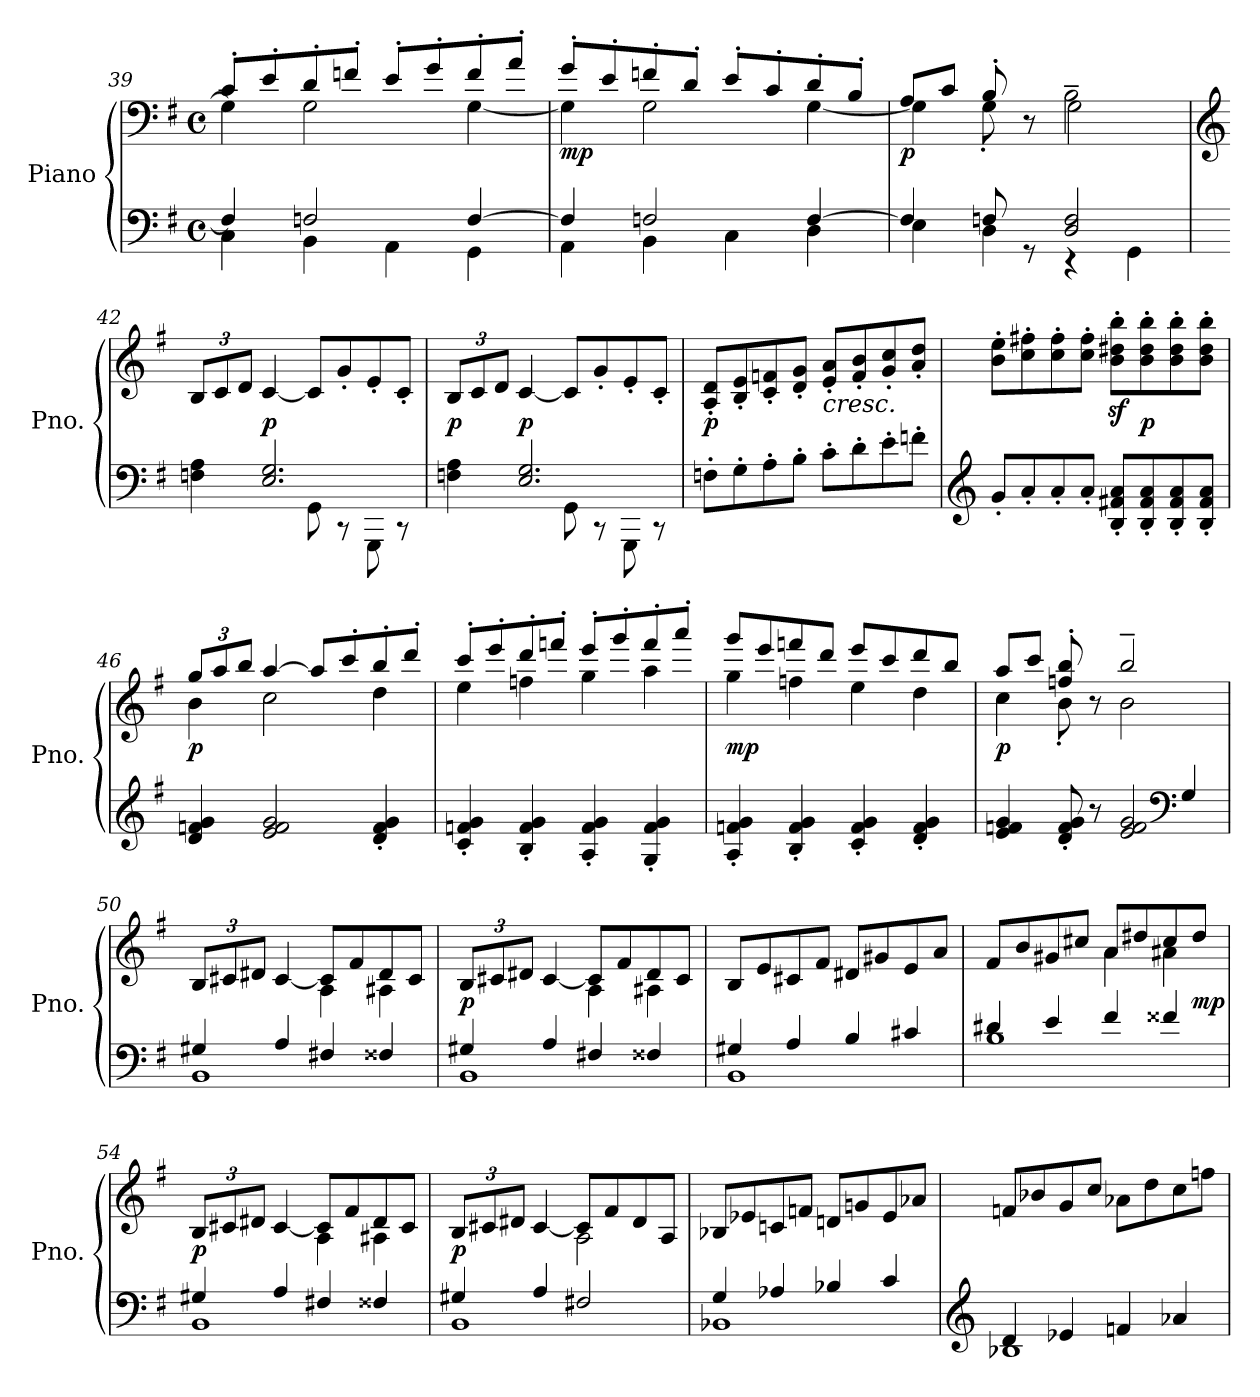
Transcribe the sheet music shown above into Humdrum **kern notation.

**kern	**kern	**dynam
*part2	*part1	*part1
*staff2	*staff1	*staff1
*I"Piano	*I"Piano	*
*I'Pno.	*I'Pno.	*
*clefF4	*clefF4	*
*k[f#]	*k[f#]	*
*M4/4	*M4/4	*
*met(c)	*met(c)	*
=39	=39	=39
*^	*^	*
4F/]	4C\	8c'/L	4G\]	.
.	.	8e'/	.	.
2Fn/	4BB\	8d'/	2G\	.
.	.	8fn'/J	.	.
.	4AA\	8e'/L	.	.
.	.	8g'/	.	.
[4F/	4GG\	8f'/	[4G\	.
.	.	8a'/J	.	.
!!LO:LB:g=z	!!
=40	=40	=40	=40	=40
!	!	!	!	!LO:DY:b
4F/]	4AA\	8g'/L	4G\]	mp
.	.	8e'/	.	.
2Fn/	4BB\	8fn'/	2G\	.
.	.	8d'/J	.	.
.	4C\	8e'/L	.	.
.	.	8c'/	.	.
[4F/	4D\	8d'/	[4G\	.
.	.	8B'/J	.	.
=41	=41	=41	=41	=41
!	!	!	!	!LO:DY:b
4Fn/]	4E\	8A/L	4G\]	p
.	.	8c/J	.	.
8F/	4D\	8B'/	8G'\	.
8rGG	.	8r	8rAyy	.
2D/ 2F/	4r	2B~\	2G\	.
.	4GG\	.	.	.
*	*	*v	*v	*
=42	=42	=42	=42
*	*	*clefG2	*
*	*	*Xbrackettup	*
4Fn\ 4A\	2ryy	12B/L	.
.	.	12c/	.
.	.	12d/J	.
!	!	!	!LO:DY:b
2.E/ 2.G/	.	[4c/	p
.	8GG\	8c/L]	.
.	8r	8g'/	.
.	8GGG\	8e'/	.
.	8r	8c'/J	.
=43	=43	=43	=43
!	!	!	!LO:DY:b
4Fn\ 4A\	2ryy	12B/L	p
.	.	12c/	.
.	.	12d/J	.
!	!	!	!LO:DY:b
2.E/ 2.G/	.	[4c/	p
.	8GG\	8c/L]	.
.	8r	8g'/	.
.	8GGG\	8e'/	.
.	8r	8c'/J	.
=44	=44	=44	=44
!	!	!	!LO:DY:b
*v	*v	*	*
8Fn'\L	8A/' 8d/'L	p
8G'\	8B/' 8e/'	.
8A'\	8c/' 8fn/'	.
8B'\J	8d/' 8g/'J	.
!	!LO:TX:b:i:t=cresc.	!
8c'\L	8e/' 8a/'L	.
8d'\	8f/' 8b/'	.
8e'\	8g/' 8cc/'	.
8fn'\J	8a/' 8dd/'J	.
!!LO:PB:g=z
=45	=45	=45
*clefG2	*	*
8g'/L	8b\' 8ee\'L	.
8a'/	8cc\' 8ff#X\'	.
8a'/	8cc\' 8ff#\'	.
8a'/J	8cc\' 8ff#\'J	.
*	*MM130	*
8B/' 8f#X/' 8a/'L	8b\z<' 8dd#X\z<' 8bb\z<'L	.
!	!	!LO:DY:b
8B/' 8f#/' 8a/'	8b\' 8dd#\' 8bb\'	p
*	*MM124	*
8B/' 8f#/' 8a/'	8b\' 8dd#\' 8bb\'	.
8B/' 8f#/' 8a/'J	8b\' 8dd#\' 8bb\'J	.
=46	=46	=46
*	*MM136	*
*	*^	*
!	!	!	!LO:DY:b
4d/ 4fn/ 4g/	12gg/L	4b\	p
.	12aa/	.	.
.	12bb/J	.	.
2e/ 2f/ 2g/	[4aa/	2cc\	.
.	8aa/L]	.	.
.	8ccc'/	.	.
4d/' 4f/' 4g/'	8bb'/	4dd\	.
.	8ddd'/J	.	.
=47	=47	=47	=47
4c/' 4fn/' 4g/'	8ccc'/L	4ee\	.
.	8eee'/	.	.
4B/' 4f/' 4g/'	8ddd'/	4ffn\	.
.	8fffn'/J	.	.
4A/' 4f/' 4g/'	8eee'/L	4gg\	.
.	8ggg'/	.	.
4G/' 4f/' 4g/'	8fff'/	4aa\	.
.	8aaa'/J	.	.
=48	=48	=48	=48
!	!	!	!LO:DY:b
4A/' 4fn/' 4g/'	8ggg/L	4gg\	mp
.	8eee/	.	.
4B/' 4f/' 4g/'	8fffn/	4ffn\	.
.	8ddd/J	.	.
4c/' 4f/' 4g/'	8eee/L	4ee\	.
.	8ccc/	.	.
4d/' 4f/' 4g/'	8ddd/	4dd\	.
.	8bb/J	.	.
=49	=49	=49	=49
!	!	!	!LO:DY:b
4e/ 4fn/ 4g/	8aa/L	4cc\	p
.	8ccc/J	.	.
8d/' 8f/' 8g/'	8ffn/' 8bb/'	8b'\	.
8r	8r	8rffyy	.
!LO:N:n=1:head=open	!	!	!
!LO:N:n=2:head=open	!	!	!
!LO:N:n=3:head=open	!	!	!
4e/ 4f/ 4g/	2bb~/	2b\	.
*clefF4	*	*	*
4G/	.	.	.
!!LO:LB:g=z	!!
=50	=50	=50	=50
*^	*	*	*
4G#X/	1BB	12B/L	2ryy	.
.	.	12c#X/	.	.
.	.	12d#X/J	.	.
4A/	.	[4c#/	.	.
4F#X/	.	8c#/L]	4A\	.
.	.	8f#/	.	.
4F##X/	.	8d#/	4A#X\	.
.	.	8c#/J	.	.
=51	=51	=51	=51	=51
!	!	!	!	!LO:DY:b
4G#X/	1BB	12B/L	2ryy	p
.	.	12c#X/	.	.
.	.	12d#X/J	.	.
4A/	.	[4c#/	.	.
4F#X/	.	8c#/L]	4A\	.
.	.	8f#/	.	.
4F##X/	.	8d#/	4A#X\	.
.	.	8c#/J	.	.
*	*	*v	*v	*
=52	=52	=52	=52
4G#X/	1BB	8B/L	.
.	.	8e/	.
4A/	.	8c#X/	.
.	.	8f#/J	.
4B/	.	8d#X/L	.
.	.	8g#X/	.
4c#X/	.	8e/	.
.	.	8a/J	.
=53	=53	=53	=53
*	*	*MM132	*
*	*	*^	*
4d#X/	1B	8f#/L	2ryy	.
.	.	8b/	.	.
4e/	.	8g#X/	.	.
.	.	8cc#X/J	.	.
*	*	*MM128	*	*
4f#/	.	8a/L	4a\	.
.	.	8dd#X/	.	.
*	*	*MM124	*	*
4f##X/	.	8cc#/	4a#X\	.
!	!	!	!	!LO:DY:b
.	.	8dd#/J	.	mp
=54	=54	=54	=54	=54
*	*	*MM136	*	*
!	!	!	!	!LO:DY:b
4G#X/	1BB	12B/L	2ryy	p
.	.	12c#X/	.	.
.	.	12d#X/J	.	.
4A/	.	[4c#/	.	.
4F#X/	.	8c#/L]	4A\	.
.	.	8f#/	.	.
4F##X/	.	8d#/	4A#X\	.
.	.	8c#/J	.	.
!!LO:LB:g=z	!!
=55	=55	=55	=55	=55
!	!	!	!	!LO:DY:b
4G#X/	1BB	12B/L	2ryy	p
.	.	12c#X/	.	.
.	.	12d#X/J	.	.
4A/	.	[4c#/	.	.
2F#X/	.	8c#/L]	2A\	.
.	.	8f#/	.	.
.	.	8d#/	.	.
.	.	8A/J	.	.
*	*	*v	*v	*
=56	=56	=56	=56
4G/	1BB-X	8B-X/L	.
.	.	8e-X/	.
4A-X/	.	8cn/	.
.	.	8fn/J	.
4B-X/	.	8dn/L	.
.	.	8gn/	.
4c/	.	8e-/	.
.	.	8a-X/J	.
=57	=57	=57	=57
*clefG2	*	*	*
4d/	1B-X	8fn/L	.
.	.	8b-X/	.
4e-X/	.	8g/	.
.	.	8cc/J	.
4fn/	.	8a-X\L	.
.	.	8dd\	.
4a-X/	.	8cc\	.
.	.	8ffn\J	.
*v	*v	*	*
=	=	=
*-	*-	*-
